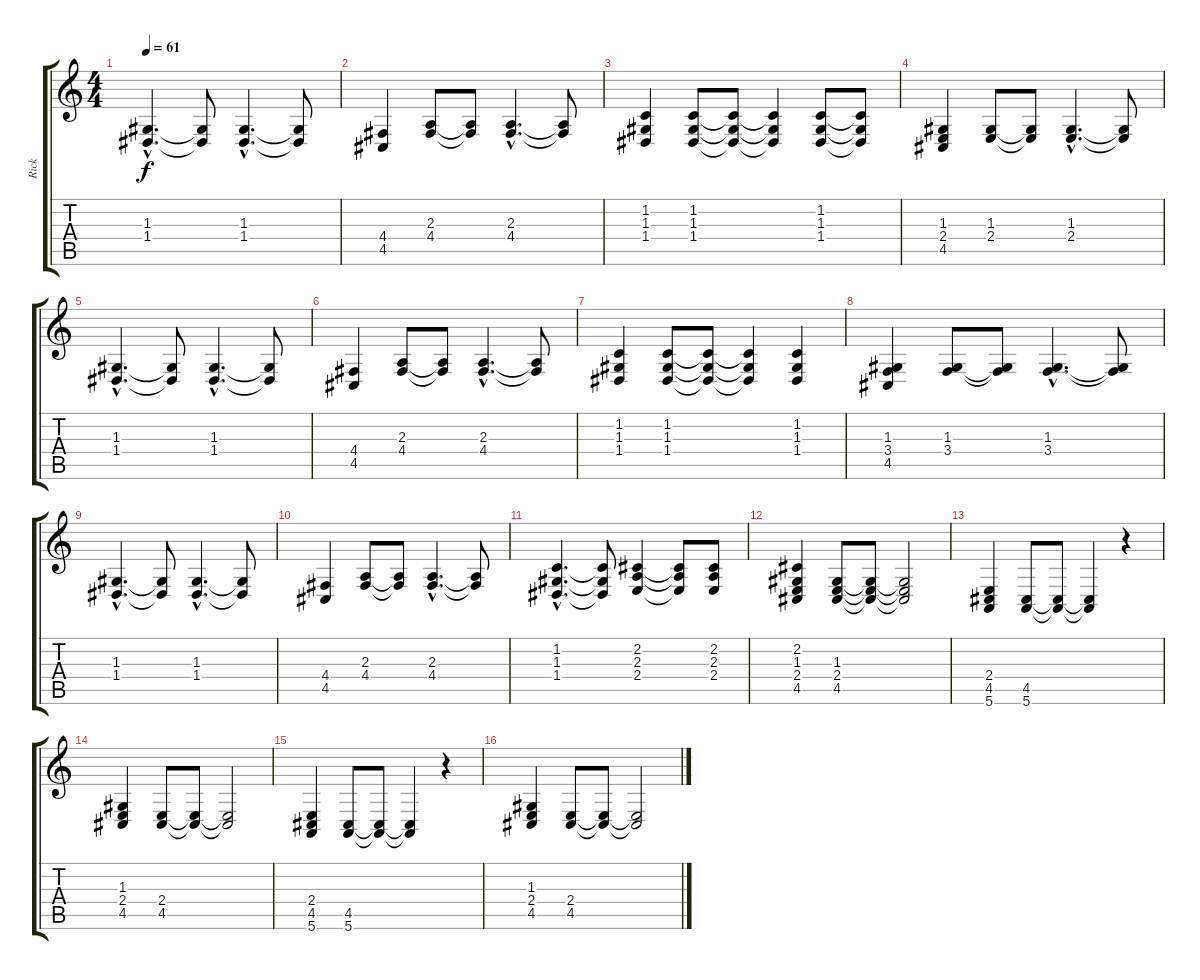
\track ("Rick" "Rick") {instrument drawbarorgan}
\staff {score tabs}
\tuning (E4 B3 G3 D3 A2 E2) {hide}
\ts (4 4)
\tempo 61
\clef g2
\ks c
(1.3{hac} 1.4{hac}).4{d dy f} (1.3{t} 1.4{t}).8 (1.3{hac} 1.4{hac}).4{d} (1.3{t} 1.4{t}).8 |
(4.4 4.5).4 (2.3 4.4).8 (2.3{t} 4.4{t}).8 (2.3{hac} 4.4{hac}).4{d} (2.3{t} 4.4{t}).8 |
(1.2 1.3 1.4).4 (1.2 1.3 1.4).8 (1.2{t} 1.3{t} 1.4{t}).8 (1.2{t} 1.3{t} 1.4{t}).4 (1.2 1.3 1.4).8 (1.2{t} 1.3{t} 1.4{t}).8 |
(1.3 2.4 4.5).4 (1.3 2.4).8 (1.3{t} 2.4{t}).8 (1.3{hac} 2.4{hac}).4{d} (1.3{t} 2.4{t}).8 |
(1.3{hac} 1.4{hac}).4{d} (1.3{t} 1.4{t}).8 (1.3{hac} 1.4{hac}).4{d} (1.3{t} 1.4{t}).8 |
(4.4 4.5).4 (2.3 4.4).8 (2.3{t} 4.4{t}).8 (2.3{hac} 4.4{hac}).4{d} (2.3{t} 4.4{t}).8 |
(1.2 1.3 1.4).4 (1.2 1.3 1.4).8 (1.2{t} 1.3{t} 1.4{t}).8 (1.2{t} 1.3{t} 1.4{t}).4 (1.2 1.3 1.4).4 |
(1.3 3.4 4.5).4 (1.3 3.4).8 (1.3{t} 3.4{t}).8 (1.3{hac} 3.4{hac}).4{d} (1.3{t} 3.4{t}).8 |
(1.3{hac} 1.4{hac}).4{d} (1.3{t} 1.4{t}).8 (1.3{hac} 1.4{hac}).4{d} (1.3{t} 1.4{t}).8 |
(4.4 4.5).4 (2.3 4.4).8 (2.3{t} 4.4{t}).8 (2.3{hac} 4.4{hac}).4{d} (2.3{t} 4.4{t}).8 |
(1.2{hac} 1.3{hac} 1.4{hac}).4{d} (1.2{t} 1.3{t} 1.4{t}).8 (2.2 2.3 2.4).4 (2.2{t} 2.3{t} 2.4{t}).8 (2.2 2.3 2.4).8 |
(2.2 1.3 2.4 4.5).4 (1.3 2.4 4.5).8 (1.3{t} 2.4{t} 4.5{t}).8 (1.3{t} 2.4{t} 4.5{t}).2 |
(2.4 4.5 5.6).4 (4.5 5.6).8 (4.5{t} 5.6{t}).8 (4.5{t} 5.6{t}).4 r.4 |
(1.3 2.4 4.5).4 (2.4 4.5).8 (2.4{t} 4.5{t}).8 (2.4{t} 4.5{t}).2 |
(2.4 4.5 5.6).4 (4.5 5.6).8 (4.5{t} 5.6{t}).8 (4.5{t} 5.6{t}).4 r.4 |
(1.3 2.4 4.5).4 (2.4 4.5).8 (2.4{t} 4.5{t}).8 (2.4{t} 4.5{t}).2
